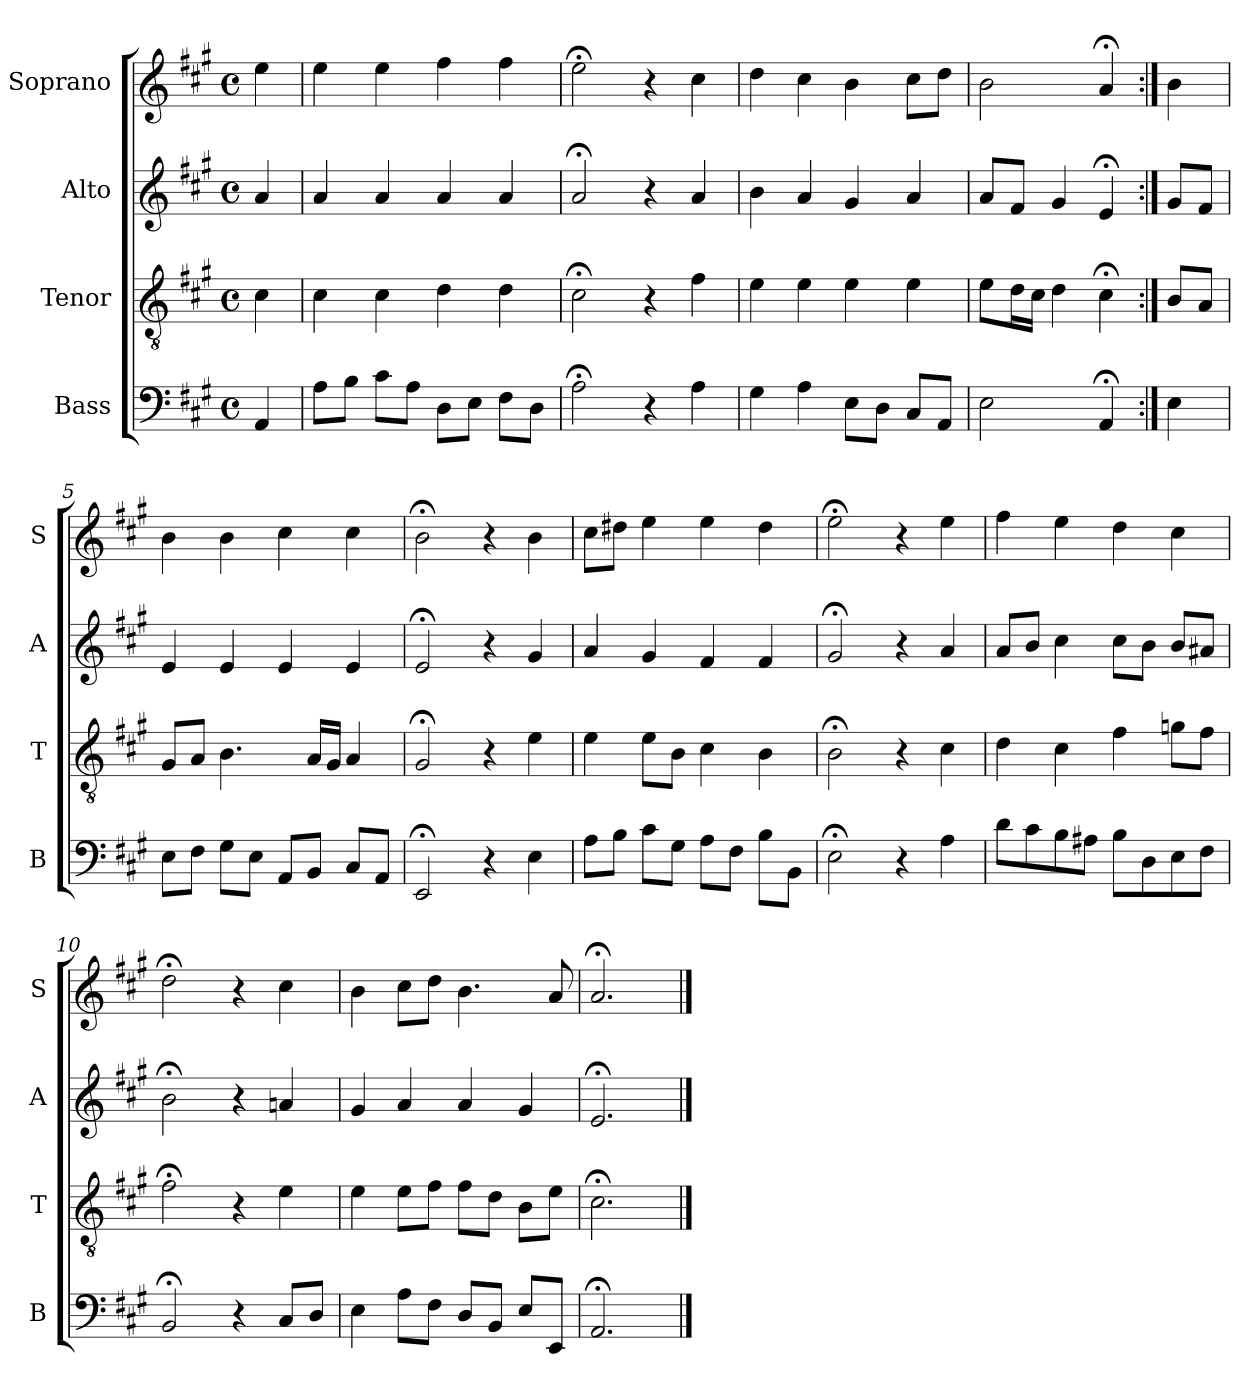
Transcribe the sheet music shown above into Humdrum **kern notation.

**kern	**kern	**kern	**kern
*part4	*part3	*part2	*part1
*staff4	*staff3	*staff2	*staff1
*I"Bass	*I"Tenor	*I"Alto	*I"Soprano
*I'B	*I'T	*I'A	*I'S
*clefF4	*clefGv2	*clefG2	*clefG2
*k[f#c#g#]	*k[f#c#g#]	*k[f#c#g#]	*k[f#c#g#]
*A:	*A:	*A:	*A:
*M4/4	*M4/4	*M4/4	*M4/4
*met(c)	*met(c)	*met(c)	*met(c)
*MM100	*MM100	*MM100	*MM100
=	=	=	=
4AA	4c#	4a	4ee
=1	=1	=1	=1
8AL	4c#	4a	4ee
8BJ	.	.	.
8c#L	4c#	4a	4ee
8AJ	.	.	.
8DL	4d	4a	4ff#
8EJ	.	.	.
8F#L	4d	4a	4ff#
8DJ	.	.	.
=2	=2	=2	=2
2A;<	2c#;<	2a;<	2ee;<
4r	4r	4r	4r
4A	4f#	4a	4cc#
=3	=3	=3	=3
4G#	4e	4b	4dd
4A	4e	4a	4cc#
8EL	4e	4g#	4b
8DJ	.	.	.
8C#L	4e	4a	8cc#L
8AAJ	.	.	8ddJ
=4	=4	=4	=4
2E	8eL	8aL	2b
.	16dL	8f#J	.
.	16c#JJ	.	.
.	4d	4g#	.
4AA;<	4c#;<	4e;<	4a;<
=:|!	=:|!	=:|!	=:|!
4E	8BL	8g#L	4b
.	8AJ	8f#J	.
=5	=5	=5	=5
8EL	8G#L	4e	4b
8F#J	8AJ	.	.
8G#L	4.B	4e	4b
8EJ	.	.	.
8AAL	.	4e	4cc#
8BBJ	16ALL	.	.
.	16G#JJ	.	.
8C#L	4A	4e	4cc#
8AAJ	.	.	.
=6	=6	=6	=6
2EE;<	2G#;<	2e;<	2b;<
4r	4r	4r	4r
4E	4e	4g#	4b
=7	=7	=7	=7
8AL	4e	4a	8cc#L
8BJ	.	.	8dd#XJ
8c#L	8eL	4g#	4ee
8G#J	8BJ	.	.
8AL	4c#	4f#	4ee
8F#J	.	.	.
8BL	4B	4f#	4dd#
8BBJ	.	.	.
=8	=8	=8	=8
2E;<	2B;<	2g#;<	2ee;<
4r	4r	4r	4r
4A	4c#	4a	4ee
=9	=9	=9	=9
8dL	4d	8aL	4ff#
8c#	.	8bJ	.
8B	4c#	4cc#	4ee
8A#XJ	.	.	.
8BL	4f#	8cc#L	4dd
8D	.	8bJ	.
8E	8gnL	8bL	4cc#
8F#J	8f#J	8a#XJ	.
=10	=10	=10	=10
2BB;<	2f#;<	2b;<	2dd;<
4r	4r	4r	4r
8C#L	4e	4an	4cc#
8DJ	.	.	.
=11	=11	=11	=11
4E	4e	4g#	4b
8AL	8eL	4a	8cc#L
8F#J	8f#J	.	8ddJ
8DL	8f#L	4a	4.b
8BBJ	8dJ	.	.
8EL	8BL	4g#	.
8EEJ	8eJ	.	8a
=12	=12	=12	=12
2.AA;<	2.c#;<	2.e;<	2.a;<
==	==	==	==
*-	*-	*-	*-
